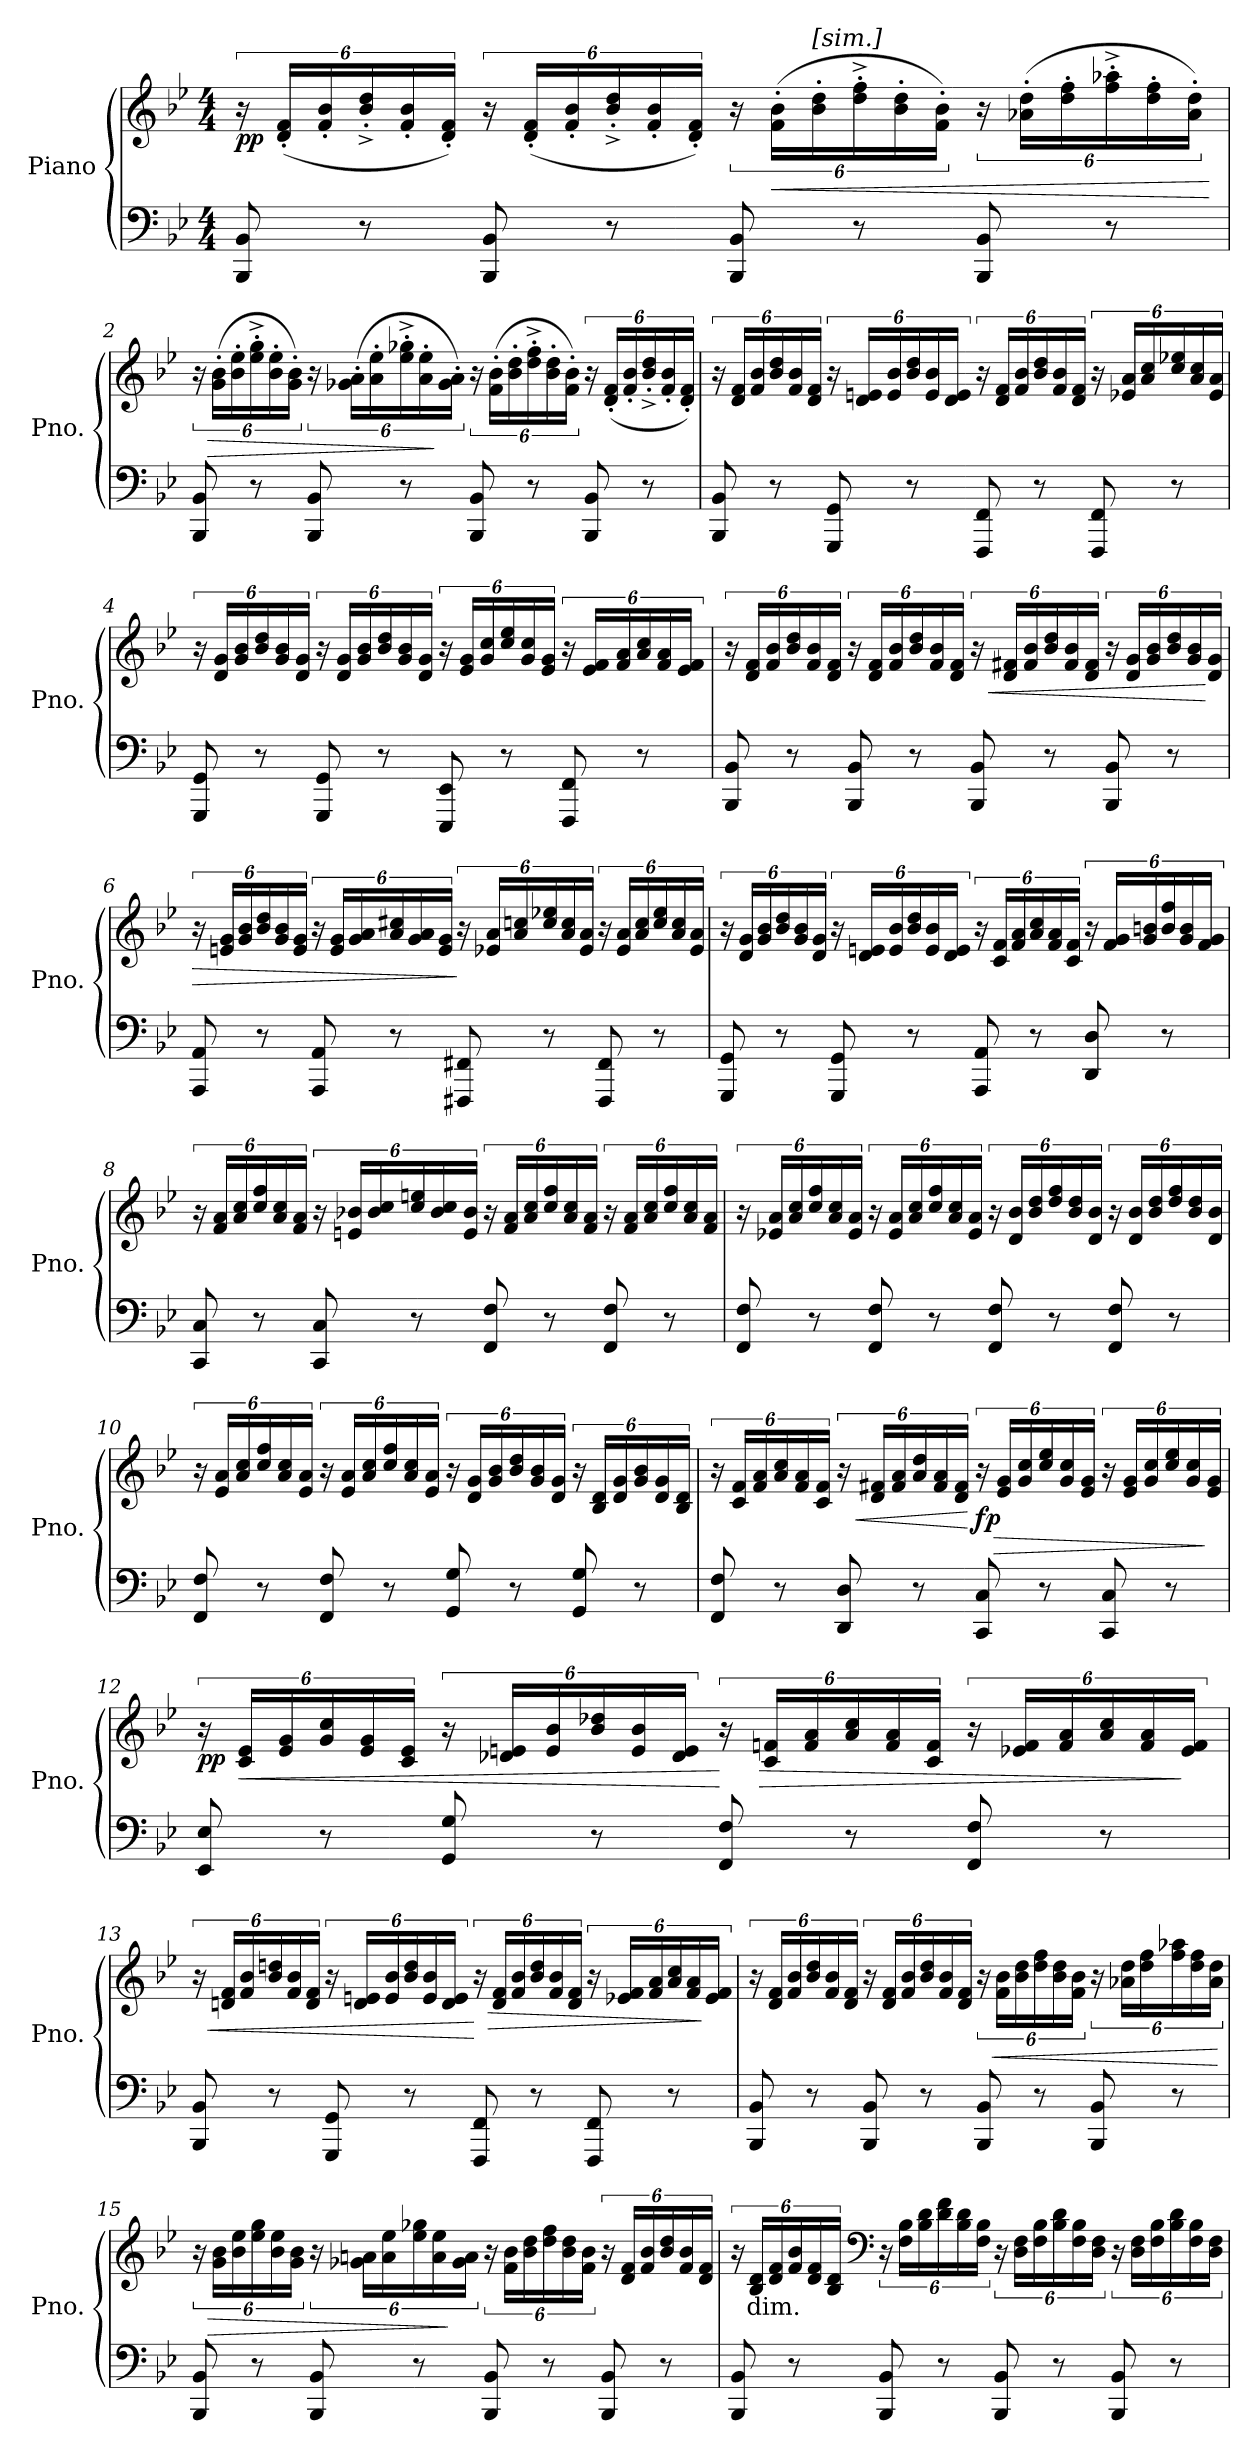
**kern	**kern	**dynam
*part1	*part1	*part1
*staff2	*staff1	*staff1/2
*I"Piano	*	*
*I'Pno.	*	*
*clefF4	*clefG2	*
*k[b-e-]	*k[b-e-]	*
*M4/4	*M4/4	*
=1	=1	=1
!	!	!LO:DY:b
8BBB-/ 8BB-/	24r	pp
.	(<24d/' 24f/'LL	.
.	24f/' 24b-/'	.
8r	24b-/'^ 24dd/'^	.
.	24f/' 24b-/'	.
.	24d/' 24f/'JJ)	.
8BBB-/ 8BB-/	24r	.
.	(<24d/' 24f/'LL	.
.	24f/' 24b-/'	.
8r	24b-/'^ 24dd/'^	.
.	24f/' 24b-/'	.
.	24d/' 24f/'JJ)	.
8BBB-/ 8BB-/	24r	.
!	!	!LO:HP:b
.	(>24f\' 24b-\'LL	<
!	!LO:TX:a:i:t=[sim.]	!
.	24b-\' 24dd\'	.
8r	24dd\'^ 24ff\'^	.
.	24b-\' 24dd\'	.
.	24f\' 24b-\'JJ)	.
8BBB-/ 8BB-/	24r	.
.	(>24a-X\' 24dd\'LL	.
.	24dd\' 24ff\'	.
8r	24ff\'^ 24aa-X\'^	.
.	24dd\' 24ff\'	.
.	24a-\' 24dd\'JJ)	.
.	.	[
!!LO:LB:g=z
=2	=2	=2
8BBB-/ 8BB-/	24r	.
!	!	!LO:HP:b
.	(>24g\' 24b-\'LL	>
.	24b-\' 24ee-\'	.
8r	24ee-\'^ 24gg\'^	.
.	24b-\' 24ee-\'	.
.	24g\' 24b-\'JJ)	.
8BBB-/ 8BB-/	24r	.
.	(>24g-X\' 24a\'LL	.
.	24a\' 24ee-\'	.
8r	24ee-\'^ 24gg-X\'^	.
.	24a\' 24ee-\'	.
.	24g-\' 24a\'JJ)	]
8BBB-/ 8BB-/	24r	.
.	(>24f\' 24b-\'LL	.
.	24b-\' 24dd\'	.
8r	24dd\'^ 24ff\'^	.
.	24b-\' 24dd\'	.
.	24f\' 24b-\'JJ)	.
8BBB-/ 8BB-/	24r	.
.	(<24d/' 24f/'LL	.
.	24f/' 24b-/'	.
8r	24b-/'^ 24dd/'^	.
.	24f/' 24b-/'	.
.	24d/' 24f/'JJ)	.
!!LO:LB:g=z
=3	=3	=3
8BBB-/< 8BB-/<	24r	.
.	24d/ 24f/LL	.
.	24f/ 24b-/	.
8r	24b-/ 24dd/	.
.	24f/ 24b-/	.
.	24d/ 24f/JJ	.
8GGG/ 8GG/	24r	.
.	24d/ 24en/LL	.
.	24e/ 24b-/	.
8r	24b-/ 24dd/	.
.	24e/ 24b-/	.
.	24d/ 24e/JJ	.
8FFF/< 8FF/<	24r	.
.	24d/ 24f/LL	.
.	24f/ 24b-/	.
8r	24b-/ 24dd/	.
.	24f/ 24b-/	.
.	24d/ 24f/JJ	.
8FFF/ 8FF/	24r	.
.	24e-X/ 24a/LL	.
.	24a/ 24cc/	.
8r	24cc/ 24ee-X/	.
.	24a/ 24cc/	.
.	24e-/ 24a/JJ	.
!!LO:LB:g=z
=4	=4	=4
8GGG/< 8GG/<	24r	.
.	24d/ 24g/LL	.
.	24g/ 24b-/	.
8r	24b-/ 24dd/	.
.	24g/ 24b-/	.
.	24d/ 24g/JJ	.
8GGG/ 8GG/	24r	.
.	24d/ 24g/LL	.
.	24g/ 24b-/	.
8r	24b-/ 24dd/	.
.	24g/ 24b-/	.
.	24d/ 24g/JJ	.
8EEE-/ 8EE-/	24r	.
.	24e-/ 24g/LL	.
.	24g/ 24cc/	.
8r	24cc/ 24ee-/	.
.	24g/ 24cc/	.
.	24e-/ 24g/JJ	.
8FFF/ 8FF/	24r	.
.	24e-/ 24f/LL	.
.	24f/ 24a/	.
8r	24a/ 24cc/	.
.	24f/ 24a/	.
.	24e-/ 24f/JJ	.
!!LO:LB:g=z
=5	=5	=5
8BBB-/ 8BB-/	24r	.
.	24d/ 24f/LL	.
.	24f/ 24b-/	.
8r	24b-/ 24dd/	.
.	24f/ 24b-/	.
.	24d/ 24f/JJ	.
8BBB-/ 8BB-/	24r	.
.	24d/ 24f/LL	.
.	24f/ 24b-/	.
8r	24b-/ 24dd/	.
.	24f/ 24b-/	.
.	24d/ 24f/JJ	.
8BBB-/ 8BB-/	24r	.
!	!	!LO:HP:b
.	24d/ 24f#X/LL	<
.	24f#/ 24b-/	.
8r	24b-/ 24dd/	.
.	24f#/ 24b-/	.
.	24d/ 24f#/JJ	.
8BBB-/ 8BB-/	24r	.
.	24d/ 24g/LL	.
.	24g/ 24b-/	.
8r	24b-/ 24dd/	.
.	24g/ 24b-/	.
.	24d/ 24g/JJ	[
!!LO:PB:g=z
=6	=6	=6
!	!	!LO:HP:b
8AAA/ 8AA/	24r	>
.	24en/ 24g/LL	.
.	24g/ 24b-/	.
8r	24b-/ 24dd/	.
.	24g/ 24b-/	.
.	24e/ 24g/JJ	.
8AAA/ 8AA/	24r	.
.	24e/ 24g/LL	.
.	24g/ 24a/	.
8r	24a/ 24cc#X/	.
.	24g/ 24a/	.
.	24e/ 24g/JJ	.
8FFF#X/ 8FF#X/	24r	]
.	24e-X/ 24a/LL	.
.	24a/ 24ccn/	.
8r	24cc/ 24ee-X/	.
.	24a/ 24cc/	.
.	24e-/ 24a/JJ	.
8FFF#/ 8FF#/	24r	.
.	24e-/ 24a/LL	.
.	24a/ 24cc/	.
8r	24cc/ 24ee-/	.
.	24a/ 24cc/	.
.	24e-/ 24a/JJ	.
!!LO:PB:g=z
=7	=7	=7
8GGG/ 8GG/	24r	.
.	24d/ 24g/LL	.
.	24g/ 24b-/	.
8r	24b-/ 24dd/	.
.	24g/ 24b-/	.
.	24d/ 24g/JJ	.
8GGG/ 8GG/	24r	.
.	24d/ 24en/LL	.
.	24e/ 24b-/	.
8r	24b-/ 24dd/	.
.	24e/ 24b-/	.
.	24d/ 24e/JJ	.
8AAA/ 8AA/	24r	.
.	24c/ 24f/LL	.
.	24f/ 24a/	.
8r	24a/ 24cc/	.
.	24f/ 24a/	.
.	24c/ 24f/JJ	.
8DD/ 8D/	24r	.
.	24f/ 24g/LL	.
.	24g/ 24bn/	.
8r	24b/ 24ff/	.
.	24g/ 24b/	.
.	24f/ 24g/JJ	.
!!LO:LB:g=z
=8	=8	=8
8CC/ 8C/	24r	.
.	24f/ 24a/LL	.
.	24a/ 24cc/	.
8r	24cc/ 24ff/	.
.	24a/ 24cc/	.
.	24f/ 24a/JJ	.
8CC/ 8C/	24r	.
.	24en/ 24b-X/LL	.
.	24b-/ 24cc/	.
8r	24cc/ 24een/	.
.	24b-/ 24cc/	.
.	24e/ 24b-/JJ	.
8FF/ 8F/	24r	.
.	24f/ 24a/LL	.
.	24a/ 24cc/	.
8r	24cc/ 24ff/	.
.	24a/ 24cc/	.
.	24f/ 24a/JJ	.
8FF/ 8F/	24r	.
.	24f/ 24a/LL	.
.	24a/ 24cc/	.
8r	24cc/ 24ff/	.
.	24a/ 24cc/	.
.	24f/ 24a/JJ	.
!!LO:LB:g=z
=9	=9	=9
8FF/ 8F/	24r	.
.	24e-X/ 24a/LL	.
.	24a/ 24cc/	.
8r	24cc/ 24ff/	.
.	24a/ 24cc/	.
.	24e-/ 24a/JJ	.
8FF/ 8F/	24r	.
.	24e-/ 24a/LL	.
.	24a/ 24cc/	.
8r	24cc/ 24ff/	.
.	24a/ 24cc/	.
.	24e-/ 24a/JJ	.
8FF/ 8F/	24r	.
.	24d/ 24b-/LL	.
.	24b-/ 24dd/	.
8r	24dd/ 24ff/	.
.	24b-/ 24dd/	.
.	24d/ 24b-/JJ	.
8FF/ 8F/	24r	.
.	24d/ 24b-/LL	.
.	24b-/ 24dd/	.
8r	24dd/ 24ff/	.
.	24b-/ 24dd/	.
.	24d/ 24b-/JJ	.
!!LO:LB:g=z
=10	=10	=10
8FF/ 8F/	24r	.
.	24e-/ 24a/LL	.
.	24a/ 24cc/	.
8r	24cc/ 24ff/	.
.	24a/ 24cc/	.
.	24e-/ 24a/JJ	.
8FF/ 8F/	24r	.
.	24e-/ 24a/LL	.
.	24a/ 24cc/	.
8r	24cc/ 24ff/	.
.	24a/ 24cc/	.
.	24e-/ 24a/JJ	.
8GG/ 8G/	24r	.
.	24d/ 24g/LL	.
.	24g/ 24b-/	.
8r	24b-/ 24dd/	.
.	24g/ 24b-/	.
.	24d/ 24g/JJ	.
8GG/ 8G/	24r	.
.	24B-/ 24d/LL	.
.	24d/ 24g/	.
8r	24g/ 24b-/	.
.	24d/ 24g/	.
.	24B-/ 24d/JJ	.
!!LO:LB:g=z
=11	=11	=11
8FF/ 8F/	24r	.
.	24c/ 24f/LL	.
.	24f/ 24a/	.
8r	24a/ 24cc/	.
.	24f/ 24a/	.
.	24c/ 24f/JJ	.
8DD/ 8D/	24r	.
!	!	!LO:HP:b
.	24d/ 24f#X/LL	<
.	24f#/ 24a/	.
8r	24a/ 24dd/	.
.	24f#/ 24a/	.
.	24d/ 24f#/JJ	.
!	!	!LO:DY:n=1:b
8CC/ 8C/	24r	[ fp
!	!	!LO:HP:b
.	24e-/ 24g/LL	>
.	24g/ 24cc/	.
8r	24cc/ 24ee-/	.
.	24g/ 24cc/	.
.	24e-/ 24g/JJ	.
8CC/ 8C/	24r	.
.	24e-/ 24g/LL	.
.	24g/ 24cc/	.
8r	24cc/ 24ee-/	.
.	24g/ 24cc/	.
.	24e-/ 24g/JJ	]
!!LO:PB:g=z
=12	=12	=12
!	!	!LO:DY:b
8EE-/ 8E-/	24r	pp
!	!	!LO:HP:b
.	24c/ 24e-/LL	<
.	24e-/ 24g/	.
8r	24g/ 24cc/	.
.	24e-/ 24g/	.
.	24c/ 24e-/JJ	.
8GG/ 8G/	24r	.
.	24d-X/ 24en/LL	.
.	24e/ 24b-/	.
8r	24b-/ 24dd-X/	.
.	24e/ 24b-/	.
.	24d-/ 24e/JJ	.
8FF/ 8F/	24r	[
!	!	!LO:HP:b
.	24c/ 24fn/LL	>
.	24f/ 24a/	.
8r	24a/ 24cc/	.
.	24f/ 24a/	.
.	24c/ 24f/JJ	.
8FF/ 8F/	24r	.
.	24e-X/ 24f/LL	.
.	24f/ 24a/	.
8r	24a/ 24cc/	.
.	24f/ 24a/	.
.	24e-/ 24f/JJ	]
!!LO:PB:g=z
=13	=13	=13
8BBB-/ 8BB-/	24r	.
!	!	!LO:HP:b
.	24dn/ 24f/LL	<
.	24f/ 24b-/	.
8r	24b-/ 24ddn/	.
.	24f/ 24b-/	.
.	24d/ 24f/JJ	.
8GGG/ 8GG/	24r	.
.	24d/ 24en/LL	.
.	24e/ 24b-/	.
8r	24b-/ 24dd/	.
.	24e/ 24b-/	.
.	24d/ 24e/JJ	.
8FFF/ 8FF/	24r	[
!	!	!LO:HP:b
.	24d/ 24f/LL	>
.	24f/ 24b-/	.
8r	24b-/ 24dd/	.
.	24f/ 24b-/	.
.	24d/ 24f/JJ	.
8FFF/ 8FF/	24r	.
.	24e-X/ 24f/LL	.
.	24f/ 24a/	.
8r	24a/ 24cc/	.
.	24f/ 24a/	.
.	24e-/ 24f/JJ	]
!!LO:LB:g=z
=14	=14	=14
8BBB-/ 8BB-/	24r	.
.	24d/ 24f/LL	.
.	24f/ 24b-/	.
8r	24b-/ 24dd/	.
.	24f/ 24b-/	.
.	24d/ 24f/JJ	.
8BBB-/ 8BB-/	24r	.
.	24d/ 24f/LL	.
.	24f/ 24b-/	.
8r	24b-/ 24dd/	.
.	24f/ 24b-/	.
.	24d/ 24f/JJ	.
8BBB-/ 8BB-/	24r	.
!	!	!LO:HP:b
.	24f\ 24b-\LL	<
.	24b-\ 24dd\	.
8r	24dd\ 24ff\	.
.	24b-\ 24dd\	.
.	24f\ 24b-\JJ	.
8BBB-/ 8BB-/	24r	.
.	24a-X\ 24dd\LL	.
.	24dd\ 24ff\	.
8r	24ff\ 24aa-X\	.
.	24dd\ 24ff\	.
.	24a-\ 24dd\JJ	.
.	.	[
!!LO:LB:g=z
=15	=15	=15
8BBB-/ 8BB-/	24r	.
!	!	!LO:HP:b
.	24g\ 24b-\LL	>
.	24b-\ 24ee-\	.
8r	24ee-\ 24gg\	.
.	24b-\ 24ee-\	.
.	24g\ 24b-\JJ	.
8BBB-/ 8BB-/	24r	.
.	24g-X\ 24an\LL	.
.	24a\ 24ee-\	.
8r	24ee-\ 24gg-X\	.
.	24a\ 24ee-\	.
.	24g-\ 24a\JJ	]
8BBB-/ 8BB-/	24r	.
.	24f\ 24b-\LL	.
.	24b-\ 24dd\	.
8r	24dd\ 24ff\	.
.	24b-\ 24dd\	.
.	24f\ 24b-\JJ	.
8BBB-/ 8BB-/	24r	.
.	24d/ 24f/LL	.
.	24f/ 24b-/	.
8r	24b-/ 24dd/	.
.	24f/ 24b-/	.
.	24d/ 24f/JJ	.
!!LO:LB:g=z
=16	=16	=16
8BBB-/ 8BB-/	24r	.
!	!LO:TX:b:t=dim.	!
.	24B-/ 24d/LL	.
.	24d/ 24f/	.
8r	24f/ 24b-/	.
.	24d/ 24f/	.
.	24B-/ 24d/JJ	.
*	*clefF4	*
8BBB-/ 8BB-/	24r	.
.	24F\ 24B-\LL	.
.	24B-\ 24d\	.
8r	24d\ 24f\	.
.	24B-\ 24d\	.
.	24F\ 24B-\JJ	.
8BBB-/ 8BB-/	24r	.
.	24D\ 24F\LL	.
.	24F\ 24B-\	.
8r	24B-\ 24d\	.
.	24F\ 24B-\	.
.	24D\ 24F\JJ	.
8BBB-/ 8BB-/	24r	.
.	24D\ 24F\LL	.
.	24F\ 24B-\	.
8r	24B-\ 24d\	.
.	24F\ 24B-\	.
.	24D\ 24F\JJ	.
=	=	=
*-	*-	*-
